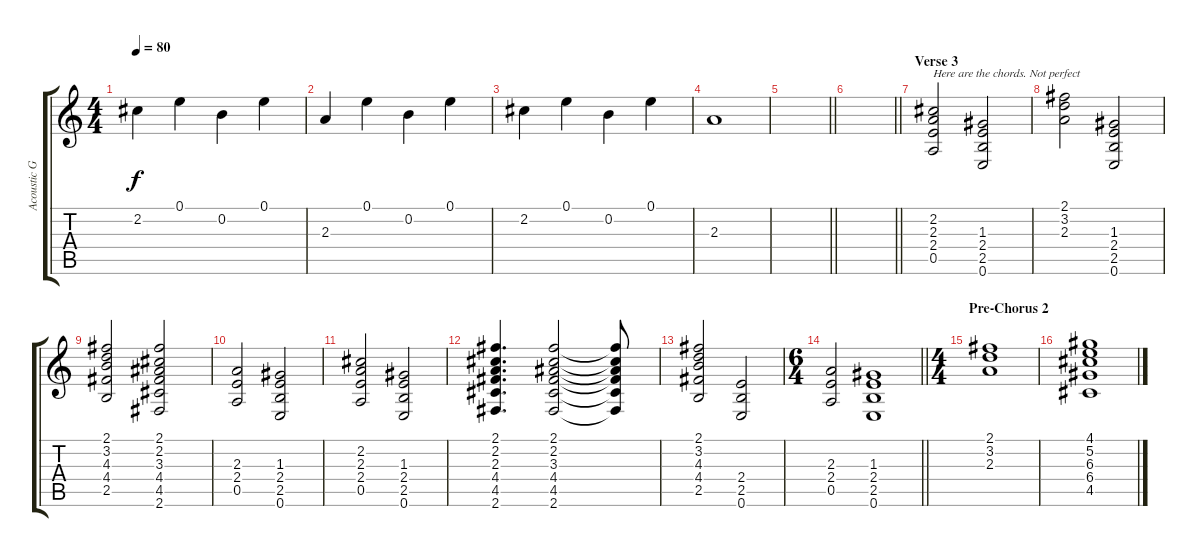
\track ("Acoustic Guitar" "Acoustic G") {instrument acousticguitarsteel}
\staff {score tabs}
\tuning (E4 B3 G3 D3 A2 E2) {hide}
\ts (4 4)
\tempo 80
\clef g2
\ks c
2.2.4{dy f} 0.1.4 0.2.4 0.1.4 |
2.3.4 0.1.4 0.2.4 0.1.4 |
2.2.4 0.1.4 0.2.4 0.1.4 |
2.3.1 |
\barLineRight lightlight
|
\barLineRight lightlight
|
\section ("" "Verse 3")
(2.2 2.3 2.4 0.5).2{txt "Here are the chords. Not perfect"} (1.3 2.4 2.5 0.6).2 |
(2.1 3.2 2.3).2 (1.3 2.4 2.5 0.6).2 |
(2.1 3.2 4.3 4.4 2.5).2 (2.1 2.2 3.3 4.4 4.5 2.6).2 |
(2.3 2.4 0.5).2 (1.3 2.4 2.5 0.6).2 |
(2.2 2.3 2.4 0.5).2 (1.3 2.4 2.5 0.6).2 |
(2.1 2.2 2.3 4.4 4.5 2.6).4{d} (2.1 2.2 3.3 4.4 4.5 2.6).2 (2.1{t} 2.2{t} 3.3{t} 4.4{t} 4.5{t} 2.6{t}).8 |
(2.1 3.2 4.3 4.4 2.5).2 (2.4 2.5 0.6).2 |
\ts (6 4)
\barLineRight lightlight
(2.3 2.4 0.5).2 (1.3 2.4 2.5 0.6).1 |
\ts (4 4)
\section ("" "Pre-Chorus 2")
(2.1 3.2 2.3).1 |
(4.1 5.2 6.3 6.4 4.5).1
